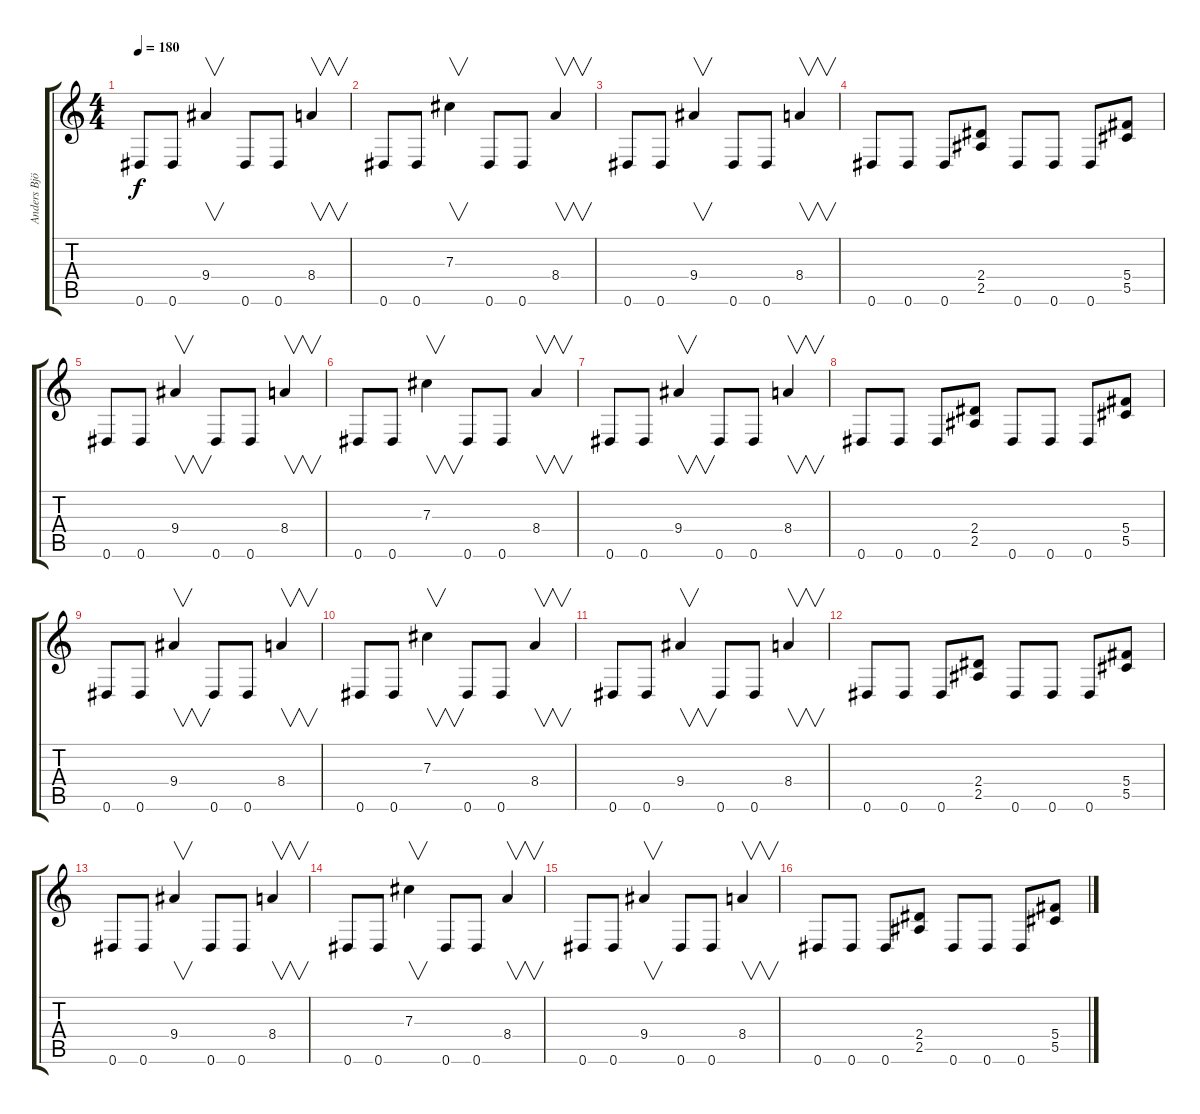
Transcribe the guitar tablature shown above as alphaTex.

\track ("Anders Björler" "Anders Bjö") {instrument distortionguitar}
\staff {score tabs}
\tuning (Eb4 Bb3 Gb3 Db3 Ab2 Eb2) {hide}
\ts (4 4)
\tempo 180
\clef g2
\ks c
0.6.8{dy f instrument distortionguitar} 0.6.8 9.4.4{v} 0.6.8 0.6.8 8.4.4{v} |
0.6.8 0.6.8 7.3.4{v} 0.6.8 0.6.8 8.4.4{v} |
0.6.8 0.6.8 9.4.4{v} 0.6.8 0.6.8 8.4.4{v} |
0.6.8 0.6.8 0.6.8 (2.4 2.5).8 0.6.8 0.6.8 0.6.8 (5.4 5.5).8 |
0.6.8 0.6.8 9.4.4{v} 0.6.8 0.6.8 8.4.4{v} |
0.6.8 0.6.8 7.3.4{v} 0.6.8 0.6.8 8.4.4{v} |
0.6.8 0.6.8 9.4.4{v} 0.6.8 0.6.8 8.4.4{v} |
0.6.8 0.6.8 0.6.8 (2.4 2.5).8 0.6.8 0.6.8 0.6.8 (5.4 5.5).8 |
0.6.8 0.6.8 9.4.4{v} 0.6.8 0.6.8 8.4.4{v} |
0.6.8 0.6.8 7.3.4{v} 0.6.8 0.6.8 8.4.4{v} |
0.6.8 0.6.8 9.4.4{v} 0.6.8 0.6.8 8.4.4{v} |
0.6.8 0.6.8 0.6.8 (2.4 2.5).8 0.6.8 0.6.8 0.6.8 (5.4 5.5).8 |
0.6.8 0.6.8 9.4.4{v} 0.6.8 0.6.8 8.4.4{v} |
0.6.8 0.6.8 7.3.4{v} 0.6.8 0.6.8 8.4.4{v} |
0.6.8 0.6.8 9.4.4{v} 0.6.8 0.6.8 8.4.4{v} |
0.6.8 0.6.8 0.6.8 (2.4 2.5).8 0.6.8 0.6.8 0.6.8 (5.4 5.5).8
